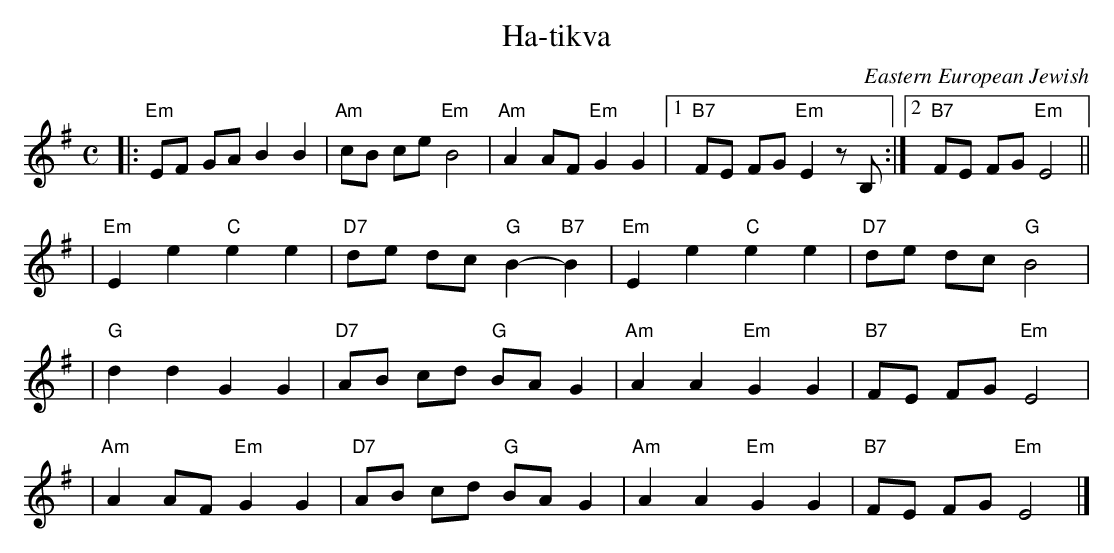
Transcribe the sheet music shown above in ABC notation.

X:1
T: Ha-tikva
O: Eastern European Jewish
M: C
L: 1/8
K: Em
|: "Em"EF GA B2 B2 | "Am"cB ce "Em"B4 | "Am"A2 AF "Em"G2 G2 |1 "B7"FE FG "Em"E2 zB, :|2 "B7"FE FG "Em"E4 ||
| "Em"E2 e2 "C"e2 e2 | "D7"de dc "G"B2- "B7"B2 | "Em"E2 e2 "C"e2 e2 | "D7"de dc "G"B4 |
| "G"d2 d2 G2 G2 | "D7"AB cd "G"BA G2 | "Am"A2 A2 "Em"G2 G2 | "B7"FE FG "Em"E4 |
| "Am"A2 AF "Em"G2 G2 | "D7"AB cd "G"BA G2 | "Am"A2 A2 "Em"G2 G2 | "B7"FE FG "Em"E4 |]
